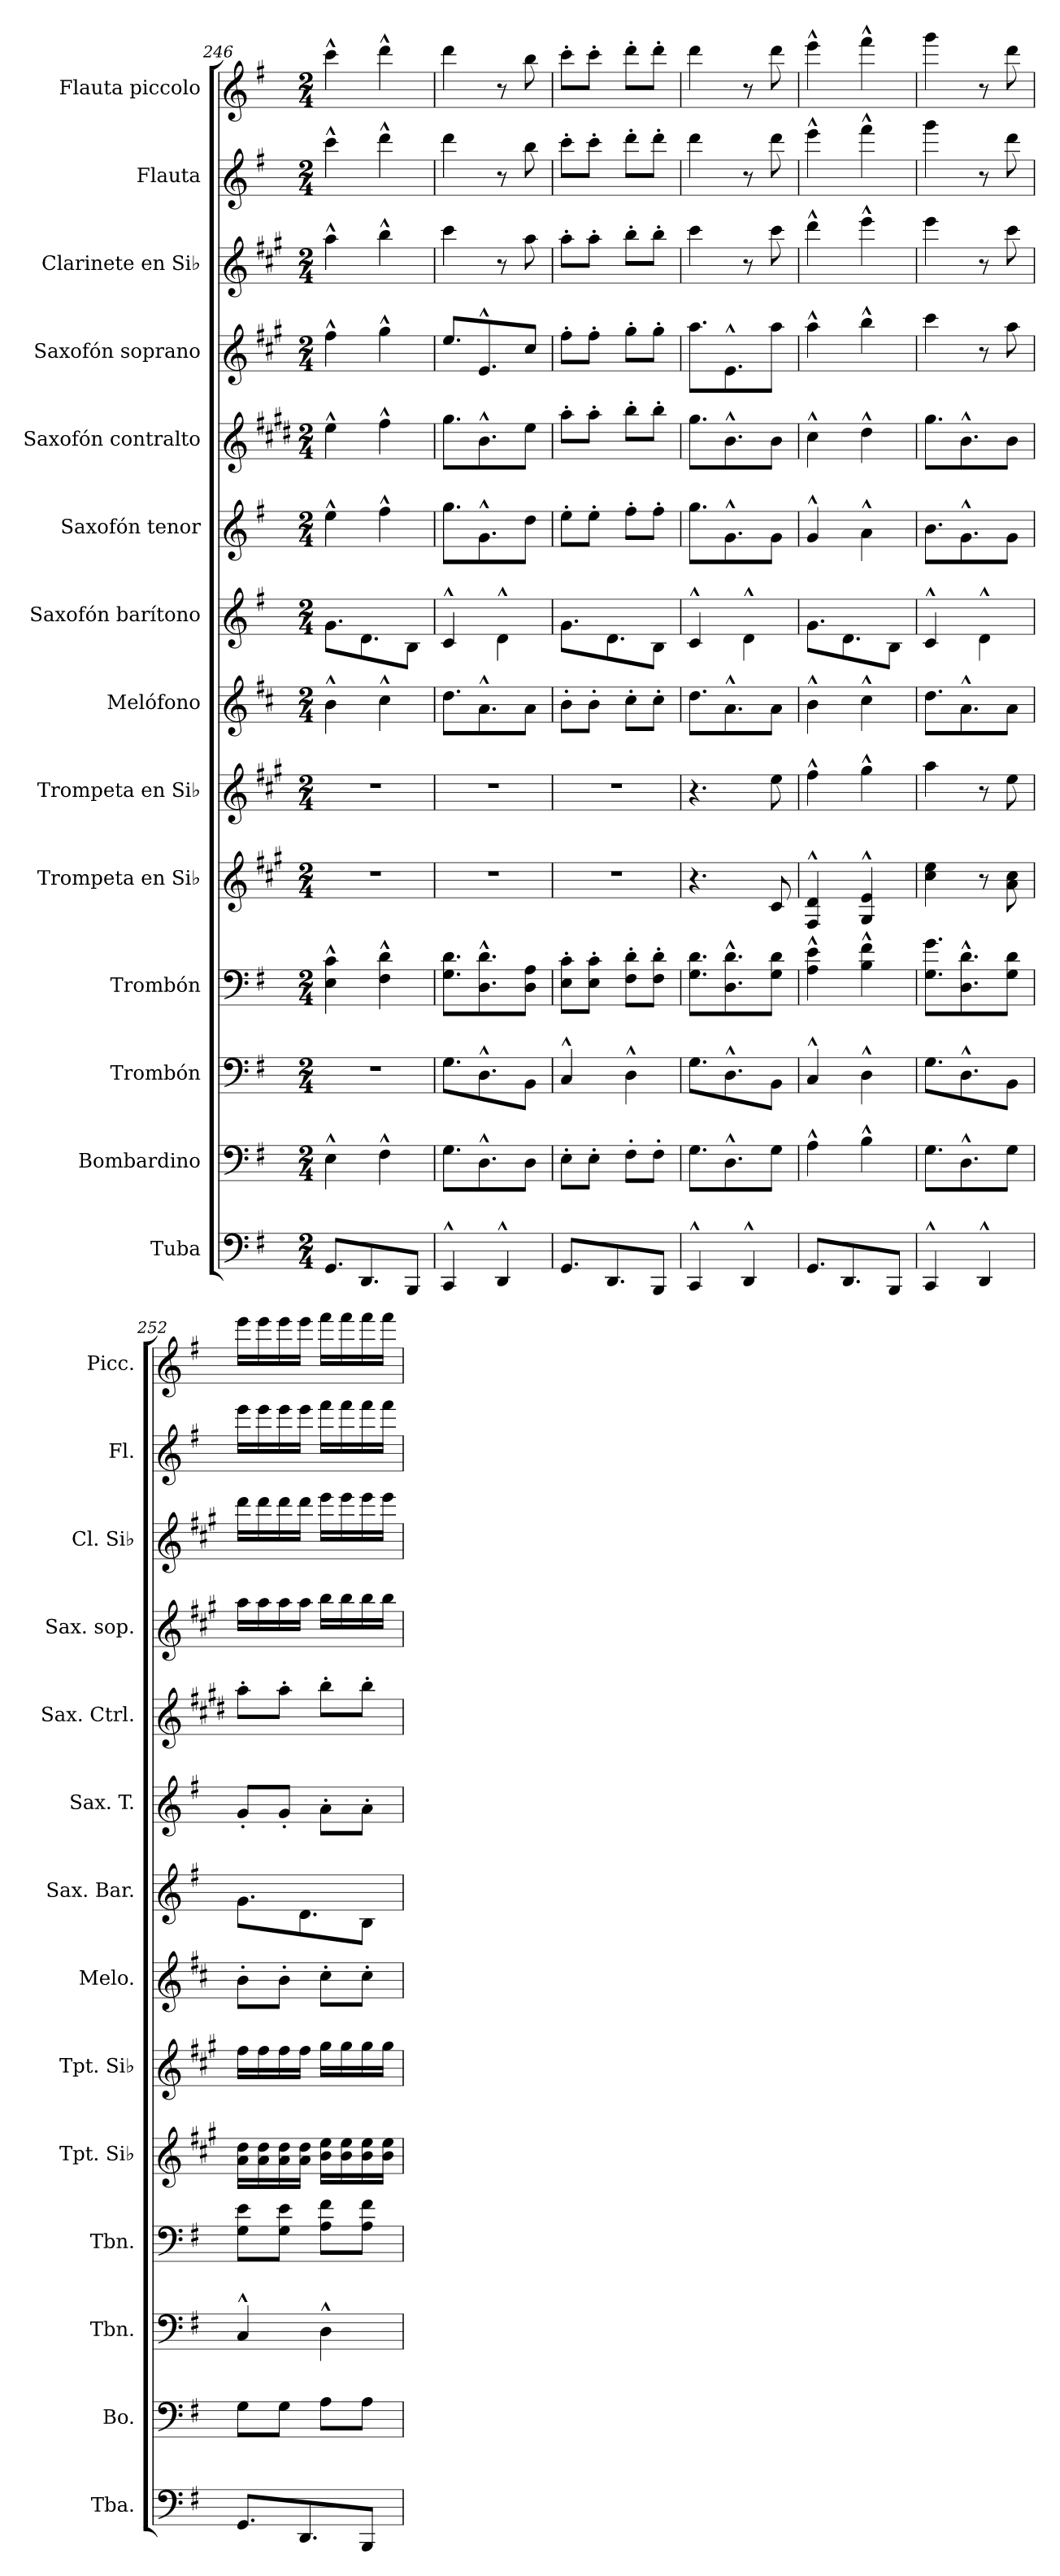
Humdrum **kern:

**kern	**kern	**kern	**kern	**kern	**kern	**kern	**kern	**kern	**kern	**kern	**kern	**kern	**kern
*part14	*part13	*part12	*part11	*part10	*part9	*part8	*part7	*part6	*part5	*part4	*part3	*part2	*part1
*staff14	*staff13	*staff12	*staff11	*staff10	*staff9	*staff8	*staff7	*staff6	*staff5	*staff4	*staff3	*staff2	*staff1
*I"Tuba	*I"Bombardino	*I"Trombón	*I"Trombón	*I"Trompeta en Si♭	*I"Trompeta en Si♭	*I"Melófono	*I"Saxofón barítono	*I"Saxofón tenor	*I"Saxofón contralto	*I"Saxofón soprano	*I"Clarinete en Si♭	*I"Flauta	*I"Flauta piccolo
*I'Tba.	*I'Bo.	*I'Tbn.	*I'Tbn.	*I'Tpt. Si♭	*I'Tpt. Si♭	*I'Melo.	*I'Sax. Bar.	*I'Sax. T.	*I'Sax. Ctrl.	*I'Sax. sop.	*I'Cl. Si♭	*I'Fl.	*I'Picc.
*clefF4	*clefF4	*clefF4	*clefF4	*clefG2	*clefG2	*clefG2	*clefG2	*clefG2	*clefG2	*clefG2	*clefG2	*clefG2	*clefG2
*	*	*	*	*ITrd1c2	*ITrd1c2	*ITrd4c7	*ITrd12c21	*ITrd8c14	*ITrd5c9	*ITrd1c2	*ITrd1c2	*	*ITrd-7c-12
*k[f#]	*k[f#]	*k[f#]	*k[f#]	*k[f#]	*k[f#]	*k[f#]	*k[f#]	*k[f#]	*k[f#]	*k[f#]	*k[f#]	*k[f#]	*k[f#]
*M2/4	*M2/4	*M2/4	*M2/4	*M2/4	*M2/4	*M2/4	*M2/4	*M2/4	*M2/4	*M2/4	*M2/4	*M2/4	*M2/4
=246	=246	=246	=246	=246	=246	=246	=246	=246	=246	=246	=246	=246	=246
8.GG/L	4E^^\	2r	4E\^^ 4c\^^	2r	2r	4e^^\	8.G\L	4e^^\	4g^^\	4ee^^\	4gg^^\	4ccc^^\	4cccc^^\
8.DD/	.	.	.	.	.	.	8.D\	.	.	.	.	.	.
.	4F#^^\	.	4F#\^^ 4d\^^	.	.	4f#^^\	.	4f#^^\	4a^^\	4ff#^^\	4aa^^\	4ddd^^\	4dddd^^\
8BBB/J	.	.	.	.	.	.	8BB\J	.	.	.	.	.	.
=247	=247	=247	=247	=247	=247	=247	=247	=247	=247	=247	=247	=247	=247
4CC^^/	8.G\L	8.G\L	8.G\ 8.d\L	2r	2r	8.g\L	4C^^/	8.g\L	8.b\L	8.dd/L	4bb\	4ddd\	4dddd\
.	8.D^^\	8.D^^\	8.D\^^ 8.d\^^	.	.	8.d^^\	.	8.G^^\	8.d^^\	8.d^^/	.	.	.
4DD^^/	.	.	.	.	.	.	4D^^\	.	.	.	8r	8r	8r
.	8D\J	8BB\J	8D\ 8A\J	.	.	8d\J	.	8d\J	8g\J	8b/J	8gg\	8bb\	8bbb\
=248	=248	=248	=248	=248	=248	=248	=248	=248	=248	=248	=248	=248	=248
8.GG/L	8E'\L	4C^^/	8E\' 8c\'L	2r	2r	8e'\L	8.G\L	8e'\L	8cc'\L	8ee'\L	8gg'\L	8ccc'\L	8cccc'\L
.	8E'\J	.	8E\' 8c\'J	.	.	8e'\J	.	8e'\J	8cc'\J	8ee'\J	8gg'\J	8ccc'\J	8cccc'\J
8.DD/	.	.	.	.	.	.	8.D\	.	.	.	.	.	.
.	8F#'\L	4D^^\	8F#\' 8d\'L	.	.	8f#'\L	.	8f#'\L	8dd'\L	8ff#'\L	8aa'\L	8ddd'\L	8dddd'\L
8BBB/J	8F#'\J	.	8F#\' 8d\'J	.	.	8f#'\J	8BB\J	8f#'\J	8dd'\J	8ff#'\J	8aa'\J	8ddd'\J	8dddd'\J
=249	=249	=249	=249	=249	=249	=249	=249	=249	=249	=249	=249	=249	=249
4CC^^/	8.G\L	8.G\L	8.G\ 8.d\L	4.r	4.r	8.g\L	4C^^/	8.g\L	8.b\L	8.gg\L	4bb\	4ddd\	4dddd\
.	8.D^^\	8.D^^\	8.D\^^ 8.d\^^	.	.	8.d^^\	.	8.G^^\	8.d^^\	8.d^^\	.	.	.
4DD^^/	.	.	.	.	.	.	4D^^\	.	.	.	8r	8r	8r
.	8G\J	8BB\J	8G\ 8d\J	8B/	8dd\	8d\J	.	8G\J	8d\J	8gg\J	8bb\	8ddd\	8dddd\
=250	=250	=250	=250	=250	=250	=250	=250	=250	=250	=250	=250	=250	=250
8.GG/L	4A^^\	4C^^/	4A\^^ 4e\^^	4E/^^ 4c/^^	4ee^^\	4e^^\	8.G\L	4G^^/	4e^^\	4gg^^\	4ccc^^\	4eee^^\	4eeee^^\
8.DD/	.	.	.	.	.	.	8.D\	.	.	.	.	.	.
.	4B^^\	4D^^\	4B\^^ 4f#\^^	4F#/^^ 4d/^^	4ff#^^\	4f#^^\	.	4A^^\	4f#^^\	4aa^^\	4ddd^^\	4fff#^^\	4ffff#^^\
8BBB/J	.	.	.	.	.	.	8BB\J	.	.	.	.	.	.
=251	=251	=251	=251	=251	=251	=251	=251	=251	=251	=251	=251	=251	=251
4CC^^/	8.G\L	8.G\L	8.G\ 8.g\L	4b\ 4dd\	4gg\	8.g\L	4C^^/	8.B\L	8.b\L	4bb\	4ddd\	4ggg\	4gggg\
.	8.D^^\	8.D^^\	8.D\^^ 8.d\^^	.	.	8.d^^\	.	8.G^^\	8.d^^\	.	.	.	.
4DD^^/	.	.	.	8r	8r	.	4D^^\	.	.	8r	8r	8r	8r
.	8G\J	8BB\J	8G\ 8d\J	8g\ 8b\	8dd\	8d\J	.	8G\J	8d\J	8gg\	8bb\	8ddd\	8dddd\
!!LO:PB:g=z
=252	=252	=252	=252	=252	=252	=252	=252	=252	=252	=252	=252	=252	=252
8.GG/L	8G\L	4C^^/	8G\ 8e\L	16g\ 16cc\LL	16ee\LL	8e'\L	8.G\L	8G'/L	8cc'\L	16gg\LL	16ccc\LL	16eee\LL	16eeee\LL
.	.	.	.	16g\ 16cc\	16ee\	.	.	.	.	16gg\	16ccc\	16eee\	16eeee\
.	8G\J	.	8G\ 8e\J	16g\ 16cc\	16ee\	8e'\J	.	8G'/J	8cc'\J	16gg\	16ccc\	16eee\	16eeee\
8.DD/	.	.	.	16g\ 16cc\JJ	16ee\JJ	.	8.D\	.	.	16gg\JJ	16ccc\JJ	16eee\JJ	16eeee\JJ
.	8A\L	4D^^\	8A\ 8f#\L	16a\ 16dd\LL	16ff#\LL	8f#'\L	.	8A'\L	8dd'\L	16aa\LL	16ddd\LL	16fff#\LL	16ffff#\LL
.	.	.	.	16a\ 16dd\	16ff#\	.	.	.	.	16aa\	16ddd\	16fff#\	16ffff#\
8BBB/J	8A\J	.	8A\ 8f#\J	16a\ 16dd\	16ff#\	8f#'\J	8BB\J	8A'\J	8dd'\J	16aa\	16ddd\	16fff#\	16ffff#\
.	.	.	.	16a\ 16dd\JJ	16ff#\JJ	.	.	.	.	16aa\JJ	16ddd\JJ	16fff#\JJ	16ffff#\JJ
=	=	=	=	=	=	=	=	=	=	=	=	=	=
*-	*-	*-	*-	*-	*-	*-	*-	*-	*-	*-	*-	*-	*-
